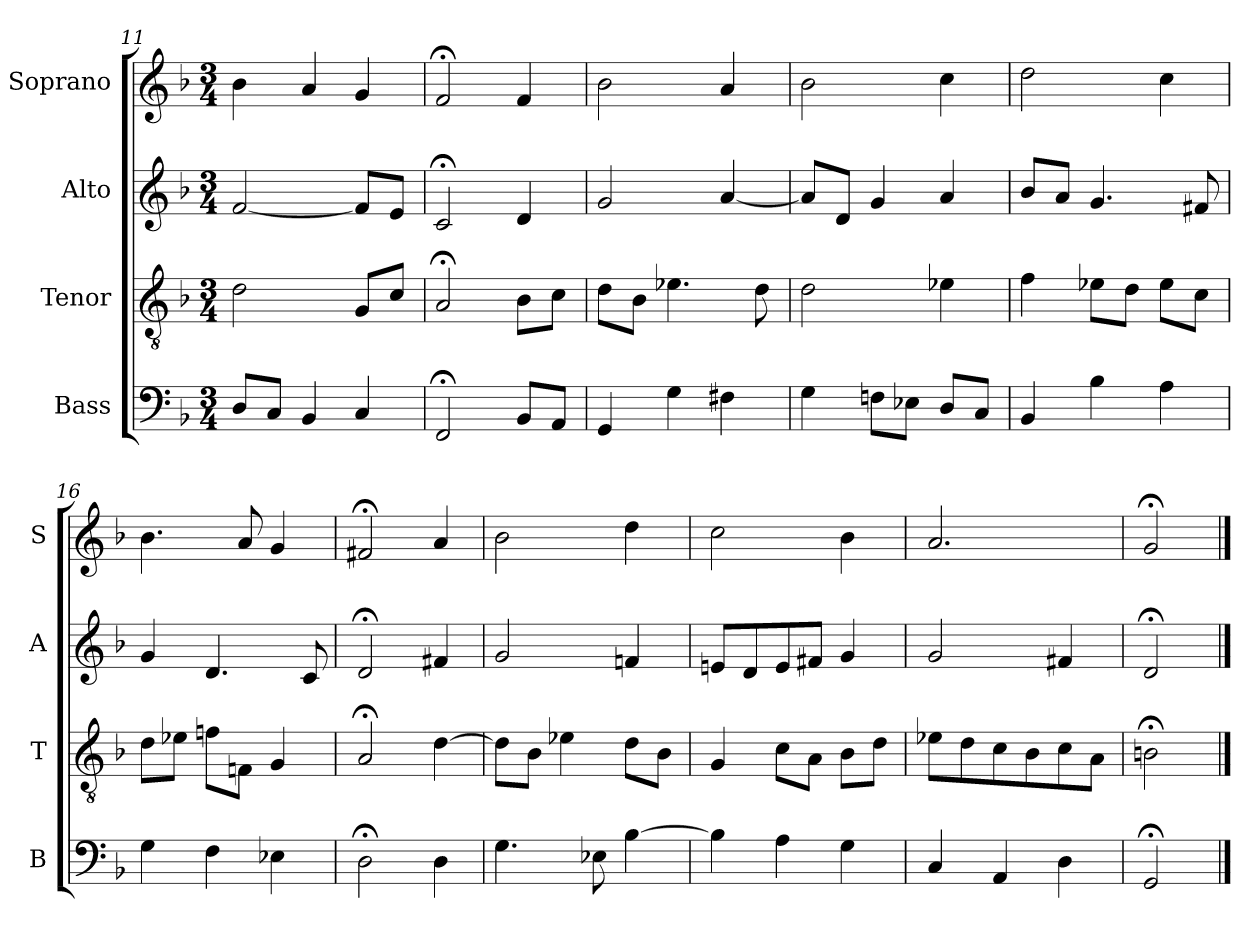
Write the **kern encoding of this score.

**kern	**kern	**kern	**kern
*part4	*part3	*part2	*part1
*staff4	*staff3	*staff2	*staff1
*I"Bass	*I"Tenor	*I"Alto	*I"Soprano
*I'B	*I'T	*I'A	*I'S
*clefF4	*clefGv2	*clefG2	*clefG2
*k[b-]	*k[b-]	*k[b-]	*k[b-]
*G:dor	*G:dor	*G:dor	*G:dor
*M3/4	*M3/4	*M3/4	*M3/4
=11	=11	=11	=11
8DL	2d	[2f	4b-
8CJ	.	.	.
4BB-	.	.	4a
4C	8GL	8fL]	4g
.	8cJ	8eJ	.
=12	=12	=12	=12
2FF;<	2A;<	2c;<	2f;<
8BB-L	8B-L	4d	4f
8AAJ	8cJ	.	.
=13	=13	=13	=13
4GG	8dL	2g	2b-
.	8B-J	.	.
4G	4.e-X	.	.
4F#X	.	[4a	4a
.	8d	.	.
=14	=14	=14	=14
4G	2d	8aL]	2b-
.	.	8dJ	.
8FnL	.	4g	.
8E-XJ	.	.	.
8DL	4e-X	4a	4cc
8CJ	.	.	.
=15	=15	=15	=15
4BB-	4f	8b-L	2dd
.	.	8aJ	.
4B-	8e-XL	4.g	.
.	8dJ	.	.
4A	8e-L	.	4cc
.	8cJ	8f#X	.
=16	=16	=16	=16
4G	8dL	4g	4.b-
.	8e-XJ	.	.
4F	8fnL	4.d	.
.	8FnJ	.	8a
4E-X	4G	.	4g
.	.	8c	.
=17	=17	=17	=17
2D;<	2A;<	2d;<	2f#X;<
4D	[4d	4f#X	4a
=18	=18	=18	=18
4.G	8dL]	2g	2b-
.	8B-J	.	.
.	4e-X	.	.
8E-X	.	.	.
[4B-	8dL	4fn	4dd
.	8B-J	.	.
=19	=19	=19	=19
4B-]	4G	8enL	2cc
.	.	8d	.
4A	8cL	8e	.
.	8AJ	8f#XJ	.
4G	8B-L	4g	4b-
.	8dJ	.	.
=20	=20	=20	=20
4C	8e-XL	2g	2.a
.	8d	.	.
4AA	8c	.	.
.	8B-	.	.
4D	8c	4f#X	.
.	8AJ	.	.
=21	=21	=21	=21
2GG;<	2Bn;<	2d;<	2g;<
==	==	==	==
*-	*-	*-	*-
